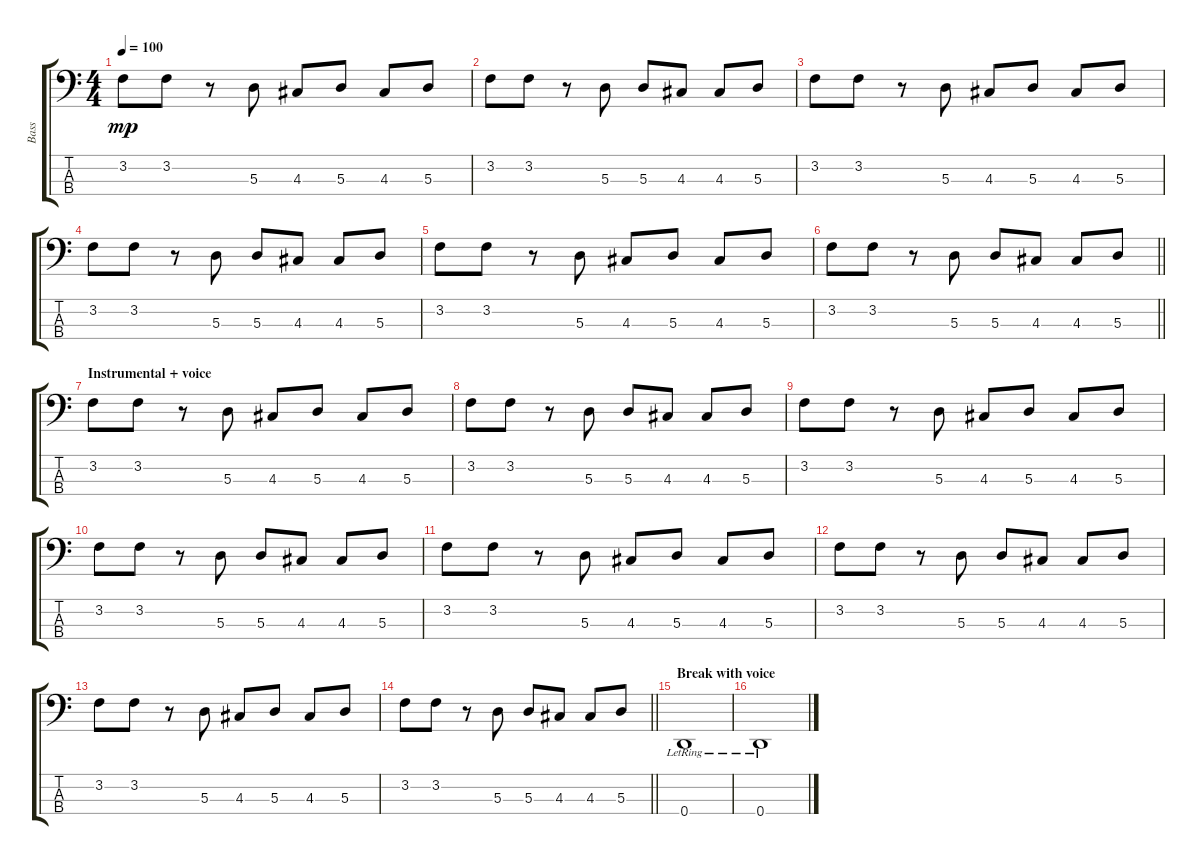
\track ("Bass" "Bass") {instrument electricbassfinger}
\staff {score tabs}
\tuning (G2 D2 A1 D1) {hide}
\ts (4 4)
\tempo 100
\clef f4
\ks c
3.2.8{dy mp} 3.2.8 r.8 5.3.8 4.3.8 5.3.8 4.3.8 5.3.8 |
3.2.8 3.2.8 r.8 5.3.8 5.3.8 4.3.8 4.3.8 5.3.8 |
3.2.8 3.2.8 r.8 5.3.8 4.3.8 5.3.8 4.3.8 5.3.8 |
3.2.8 3.2.8 r.8 5.3.8 5.3.8 4.3.8 4.3.8 5.3.8 |
3.2.8 3.2.8 r.8 5.3.8 4.3.8 5.3.8 4.3.8 5.3.8 |
\barLineRight lightlight
3.2.8 3.2.8 r.8 5.3.8 5.3.8 4.3.8 4.3.8 5.3.8 |
\section ("" "Instrumental + voice")
3.2.8 3.2.8 r.8 5.3.8 4.3.8 5.3.8 4.3.8 5.3.8 |
3.2.8 3.2.8 r.8 5.3.8 5.3.8 4.3.8 4.3.8 5.3.8 |
3.2.8 3.2.8 r.8 5.3.8 4.3.8 5.3.8 4.3.8 5.3.8 |
3.2.8 3.2.8 r.8 5.3.8 5.3.8 4.3.8 4.3.8 5.3.8 |
3.2.8 3.2.8 r.8 5.3.8 4.3.8 5.3.8 4.3.8 5.3.8 |
3.2.8 3.2.8 r.8 5.3.8 5.3.8 4.3.8 4.3.8 5.3.8 |
3.2.8 3.2.8 r.8 5.3.8 4.3.8 5.3.8 4.3.8 5.3.8 |
\barLineRight lightlight
3.2.8 3.2.8 r.8 5.3.8 5.3.8 4.3.8 4.3.8 5.3.8 |
\section ("" "Break with voice")
0.4{lr}.1 |
0.4{lr}.1
